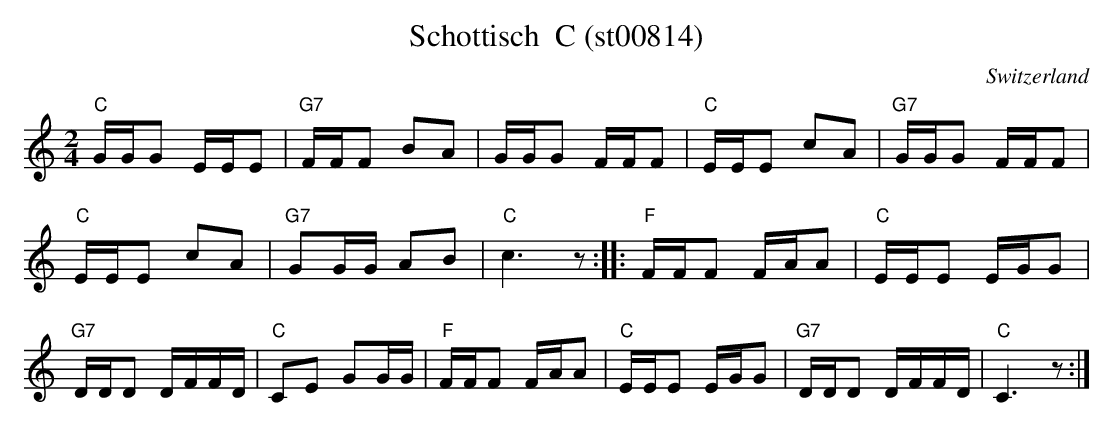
X:1
T: Schottisch  C (st00814)
O:Switzerland
M:2/4
L:1/16
K:C major
"C"GGG2 EEE2 | "G7"FFF2 B2A2 | GGG2 FFF2 | "C"EEE2 c2A2 | "G7"GGG2 FFF2 |
"C"EEE2 c2A2 | "G7"G2GG A2B2 | "C"c6z2 :: "F"FFF2 FAA2 | "C"EEE2 EGG2 |
"G7"DDD2 DFFD | "C"C2E2 G2GG | "F"FFF2 FAA2 | "C"EEE2 EGG2 | "G7"DDD2 DFFD | "C"C6z2 :|
